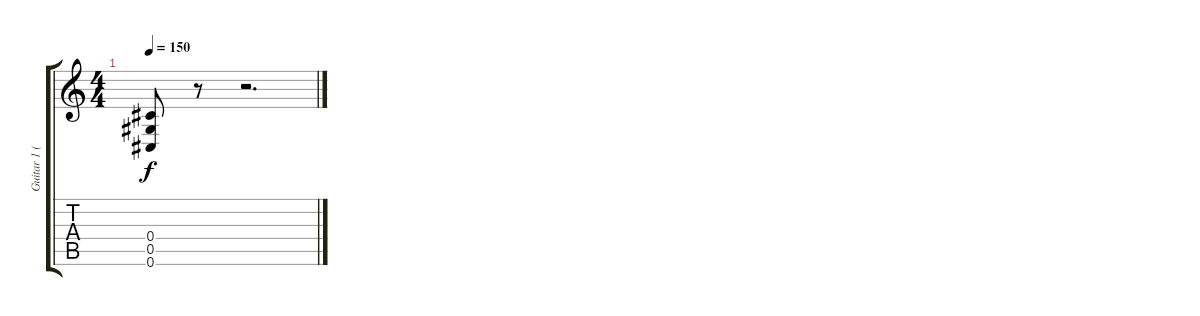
\track ("Guitar 1 (Brad)" "Guitar 1 (") {instrument distortionguitar}
\staff {score tabs}
\tuning (Eb4 Bb3 Gb3 Db3 Ab2 Db2) {hide}
\ts (4 4)
\tempo 150
\clef g2
\ks c
(0.4 0.5 0.6).8{dy f} r.8 r.2{d}
